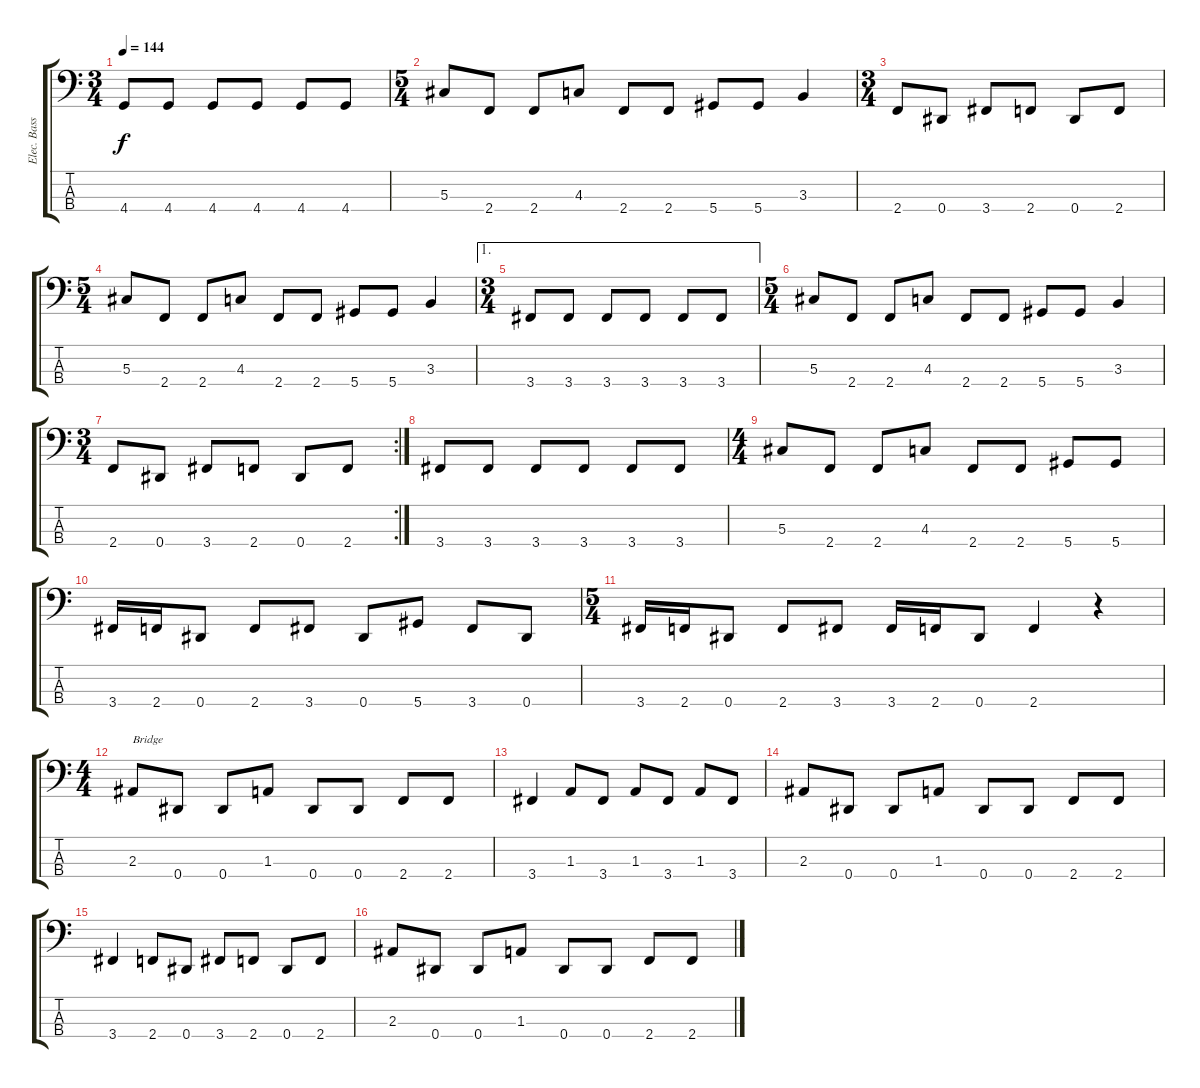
\track ("Elec. Bass" "Elec. Bass") {instrument electricbasspick}
\staff {score tabs}
\tuning (Gb2 Db2 Ab1 Eb1) {hide}
\ts (3 4)
\tempo 144
\clef f4
\ks c
4.4.8{dy f} 4.4.8 4.4.8 4.4.8 4.4.8 4.4.8 |
\ts (5 4)
5.3.8 2.4.8 2.4.8 4.3.8 2.4.8 2.4.8 5.4.8 5.4.8 3.3.4 |
\ts (3 4)
2.4.8 0.4.8 3.4.8 2.4.8 0.4.8 2.4.8 |
\ts (5 4)
5.3.8 2.4.8 2.4.8 4.3.8 2.4.8 2.4.8 5.4.8 5.4.8 3.3.4 |
\ae 1
\ts (3 4)
3.4.8 3.4.8 3.4.8 3.4.8 3.4.8 3.4.8 |
\ts (5 4)
5.3.8 2.4.8 2.4.8 4.3.8 2.4.8 2.4.8 5.4.8 5.4.8 3.3.4 |
\rc 2
\ts (3 4)
2.4.8 0.4.8 3.4.8 2.4.8 0.4.8 2.4.8 |
3.4.8 3.4.8 3.4.8 3.4.8 3.4.8 3.4.8 |
\ts (4 4)
5.3.8 2.4.8 2.4.8 4.3.8 2.4.8 2.4.8 5.4.8 5.4.8 |
3.4.16 2.4.16 0.4.8 2.4.8 3.4.8 0.4.8 5.4.8 3.4.8 0.4.8 |
\ts (5 4)
3.4.16 2.4.16 0.4.8 2.4.8 3.4.8 3.4.16 2.4.16 0.4.8 2.4.4 r.4 |
\ts (4 4)
2.3.8{txt "Bridge"} 0.4.8 0.4.8 1.3.8 0.4.8 0.4.8 2.4.8 2.4.8 |
3.4.4 1.3.8 3.4.8 1.3.8 3.4.8 1.3.8 3.4.8 |
2.3.8 0.4.8 0.4.8 1.3.8 0.4.8 0.4.8 2.4.8 2.4.8 |
3.4.4 2.4.8 0.4.8 3.4.8 2.4.8 0.4.8 2.4.8 |
2.3.8 0.4.8 0.4.8 1.3.8 0.4.8 0.4.8 2.4.8 2.4.8
